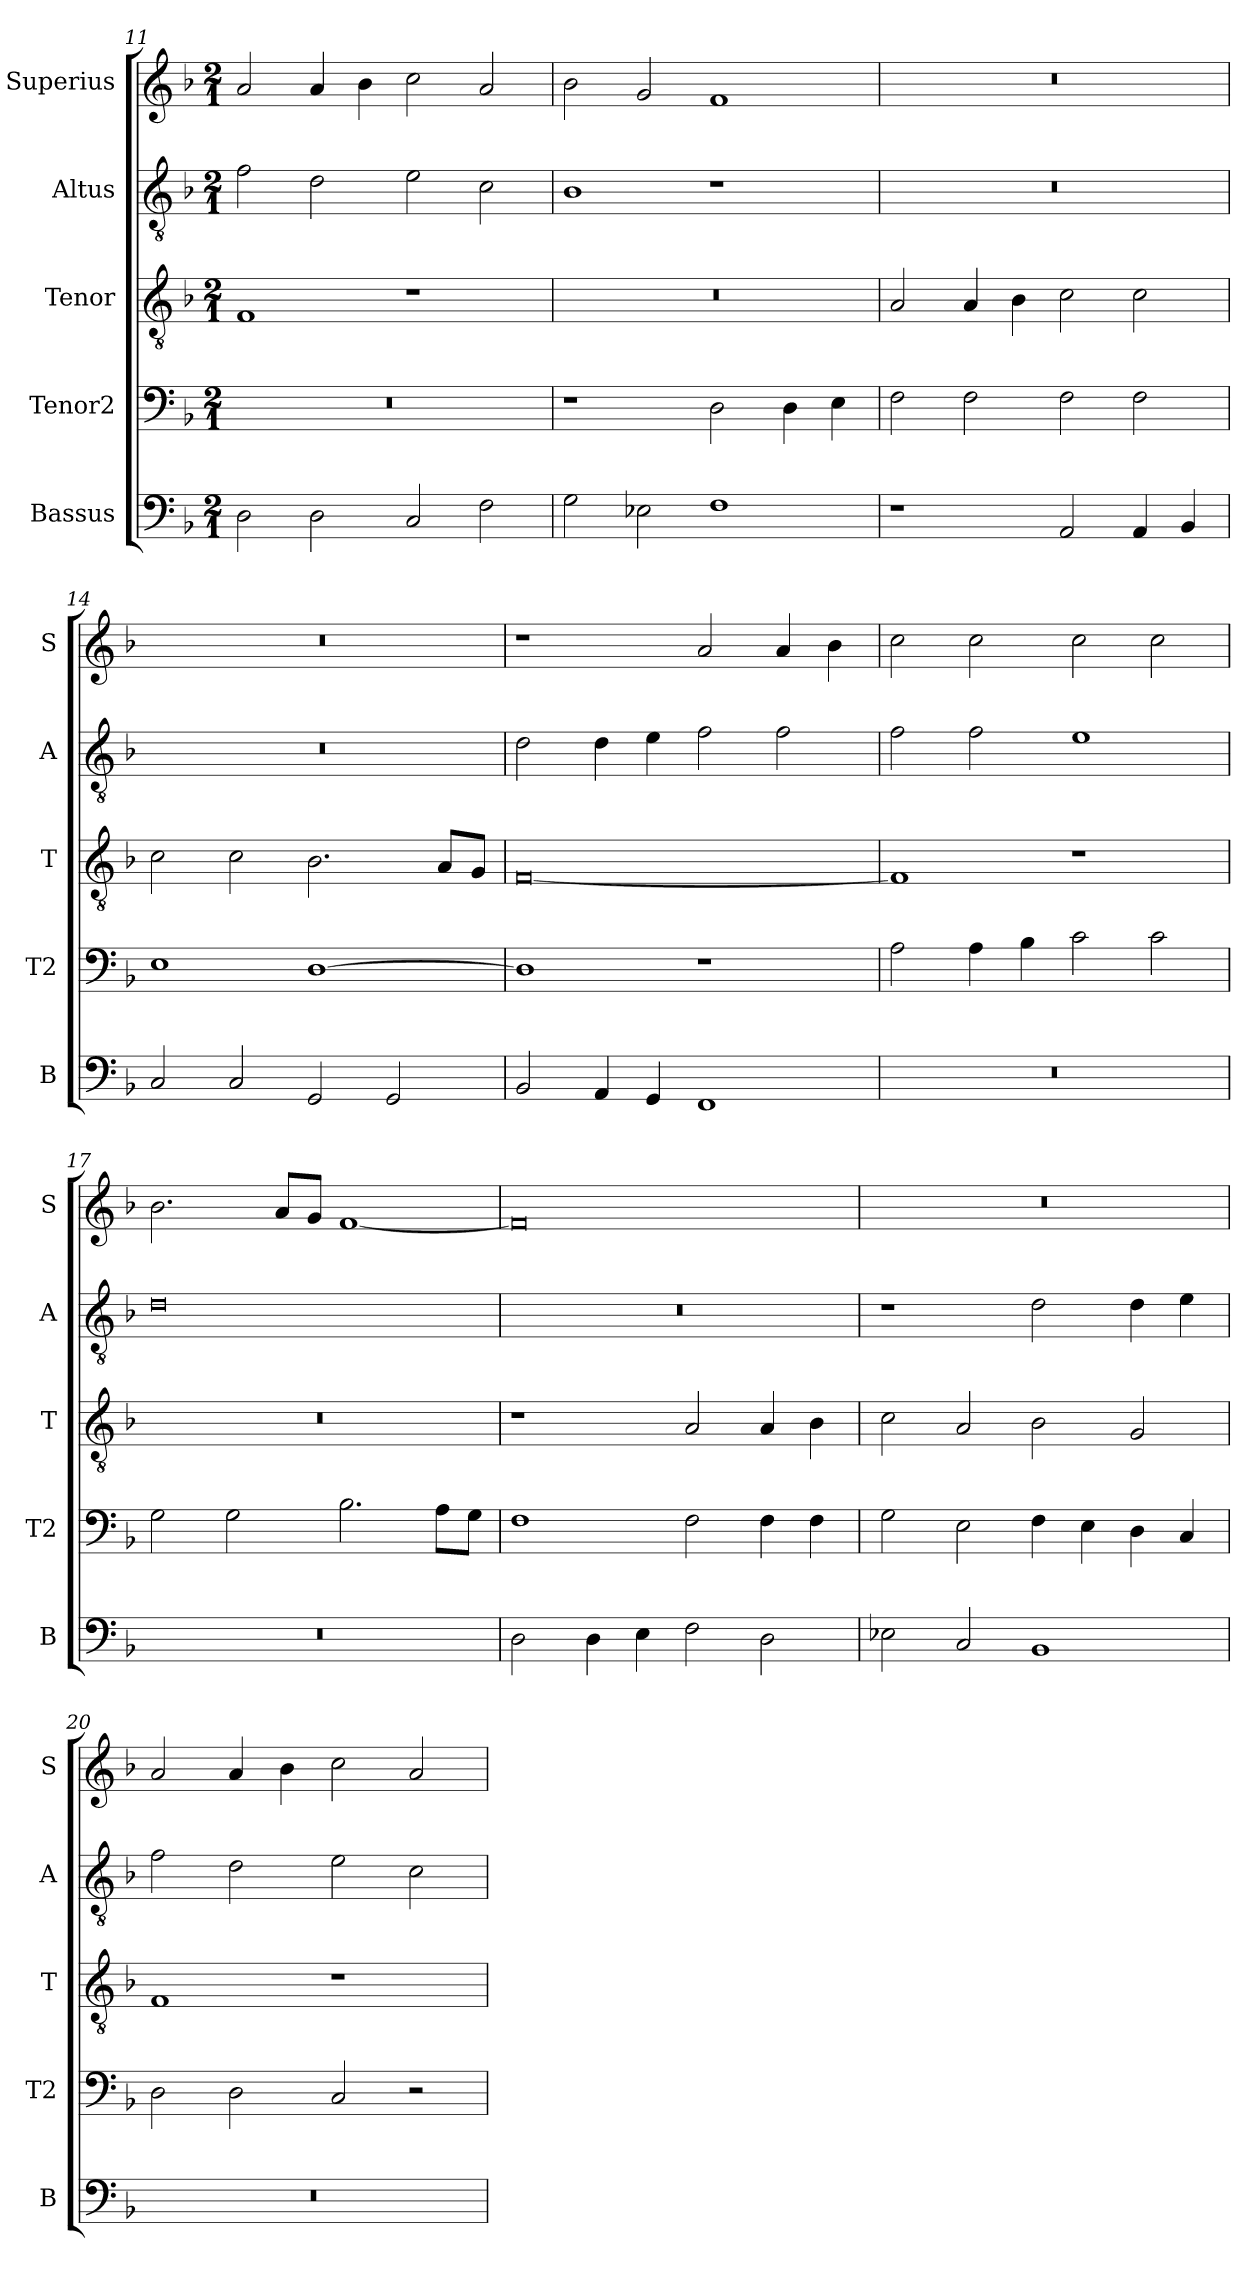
**kern	**kern	**kern	**kern	**kern
*part5	*part4	*part3	*part2	*part1
*staff5	*staff4	*staff3	*staff2	*staff1
*I"Bassus	*I"Tenor2	*I"Tenor	*I"Altus	*I"Superius
*I'B	*I'T2	*I'T	*I'A	*I'S
*clefF4	*clefF4	*clefGv2	*clefGv2	*clefG2
*k[b-]	*k[b-]	*k[b-]	*k[b-]	*k[b-]
*M2/1	*M2/1	*M2/1	*M2/1	*M2/1
=11	=11	=11	=11	=11
2D\	0r	1F	2f\	2a/
2D\	.	.	2d\	4a/
.	.	.	.	4b-\
2C/	.	1r	2e\	2cc\
2F\	.	.	2c\	2a/
=12	=12	=12	=12	=12
2G\	1r	0r	1B-	2b-\
2E-X\	.	.	.	2g/
1F	2D\	.	1r	1f
.	4D\	.	.	.
.	4E\	.	.	.
=13	=13	=13	=13	=13
1r	2F\	2A/	0r	0r
.	2F\	4A/	.	.
.	.	4B-\	.	.
2AA/	2F\	2c\	.	.
4AA/	2F\	2c\	.	.
4BB-/	.	.	.	.
=14	=14	=14	=14	=14
2C/	1E	2c\	0r	0r
2C/	.	2c\	.	.
2GG/	[1D	2.B-\	.	.
2GG/	.	.	.	.
.	.	8A/L	.	.
.	.	8G/J	.	.
=15	=15	=15	=15	=15
2BB-/	1D]	[0F	2d\	1r
4AA/	.	.	4d\	.
4GG/	.	.	4e\	.
1FF	1r	.	2f\	2a/
.	.	.	2f\	4a/
.	.	.	.	4b-\
=16	=16	=16	=16	=16
0r	2A\	1F]	2f\	2cc\
.	4A\	.	2f\	2cc\
.	4B-\	.	.	.
.	2c\	1r	1e	2cc\
.	2c\	.	.	2cc\
=17	=17	=17	=17	=17
0r	2G\	0r	0d	2.b-\
.	2G\	.	.	.
.	.	.	.	8a/L
.	.	.	.	8g/J
.	2.B-\	.	.	[1f
.	8A\L	.	.	.
.	8G\J	.	.	.
=18	=18	=18	=18	=18
2D\	1F	1r	0r	0f]
4D\	.	.	.	.
4E\	.	.	.	.
2F\	2F\	2A/	.	.
2D\	4F\	4A/	.	.
.	4F\	4B-\	.	.
=19	=19	=19	=19	=19
2E-X\	2G\	2c\	1r	0r
2C/	2E\	2A/	.	.
1BB-	4F\	2B-\	2d\	.
.	4E\	.	.	.
.	4D\	2G/	4d\	.
.	4C/	.	4e\	.
=20	=20	=20	=20	=20
0r	2D\	1F	2f\	2a/
.	2D\	.	2d\	4a/
.	.	.	.	4b-\
.	2C/	1r	2e\	2cc\
.	2r	.	2c\	2a/
=	=	=	=	=
*-	*-	*-	*-	*-
